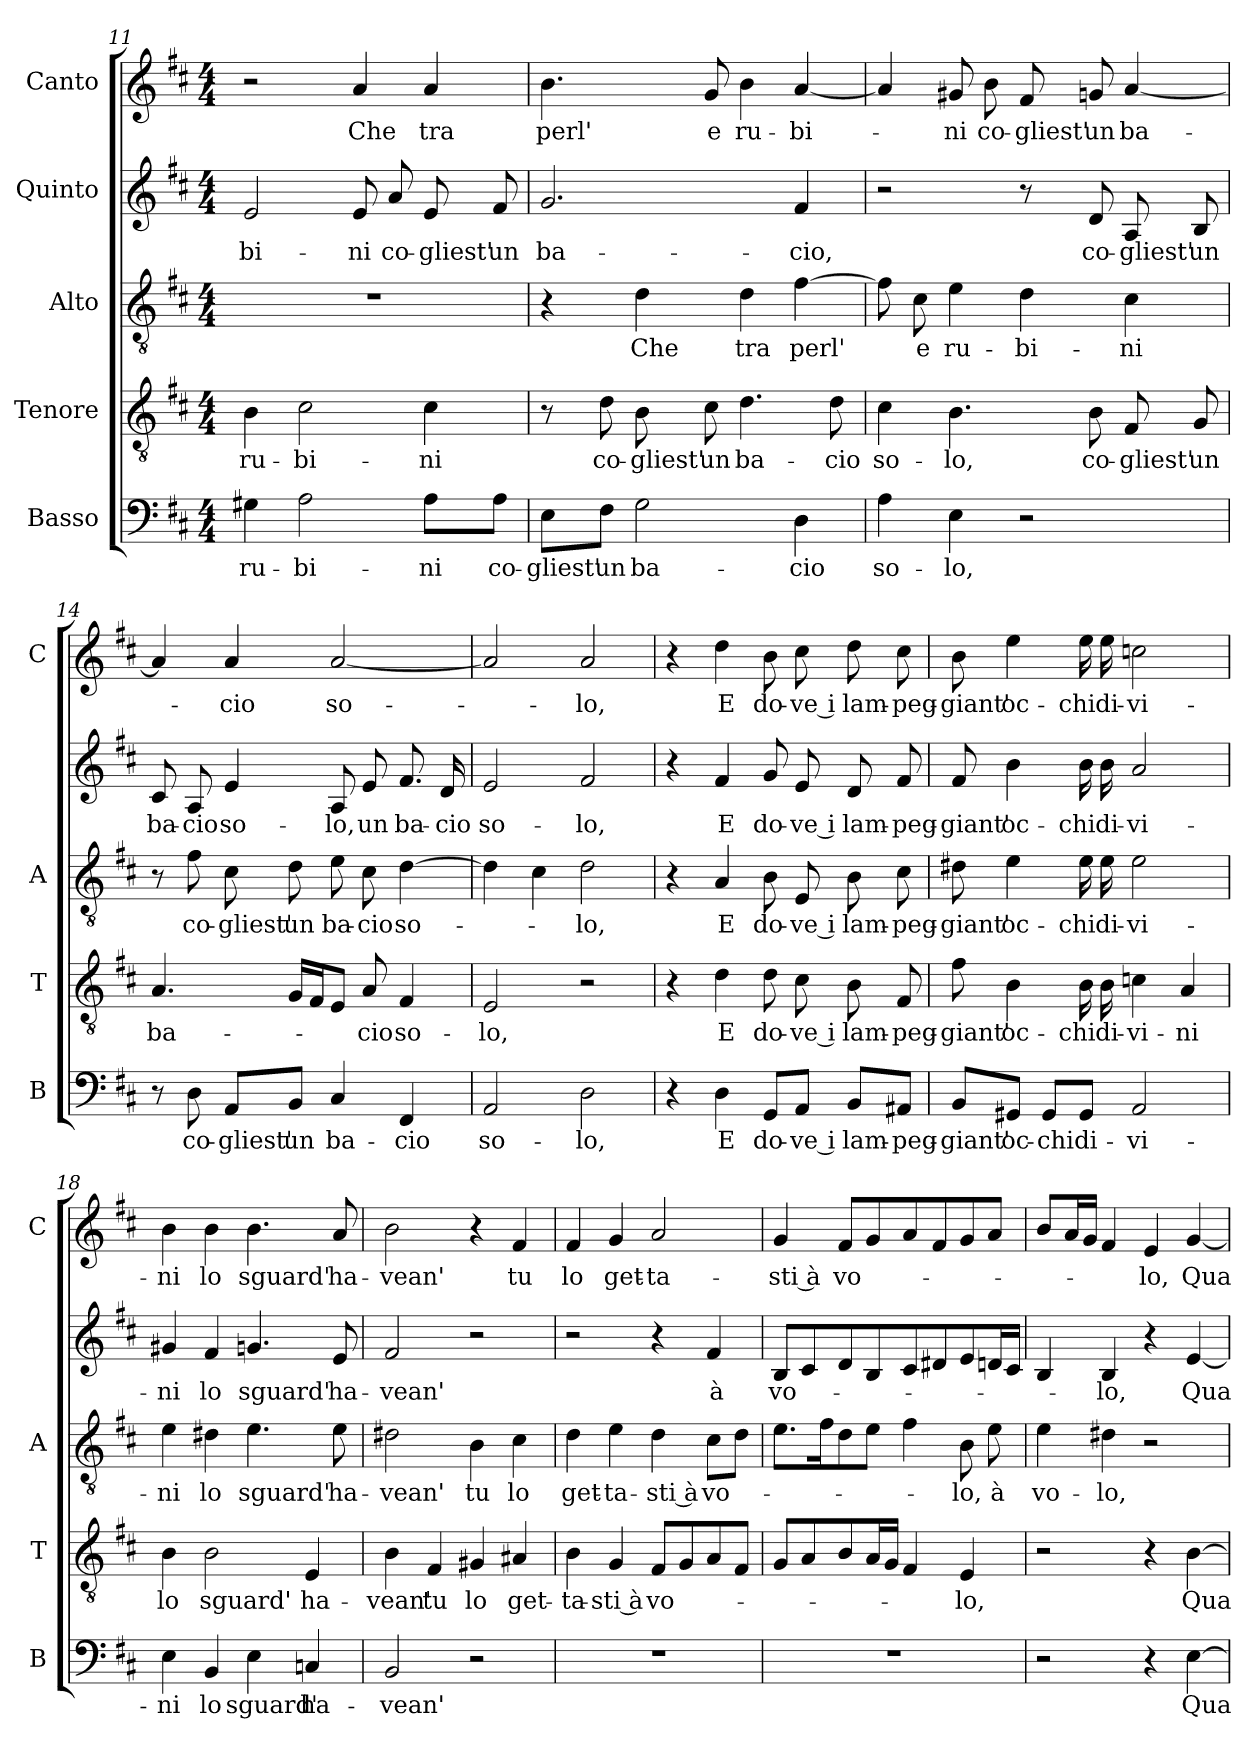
**kern	**text	**kern	**text	**kern	**text	**kern	**text	**kern	**text
*part5	*part5	*part4	*part4	*part3	*part3	*part2	*part2	*part1	*part1
*staff5	*staff5	*staff4	*staff4	*staff3	*staff3	*staff2	*staff2	*staff1	*staff1
*I"Basso	*	*I"Tenore	*	*I"Alto	*	*I"Quinto	*	*I"Canto	*
*I'B	*	*I'T	*	*I'A	*	*	*	*I'C	*
*clefF4	*	*clefGv2	*	*clefGv2	*	*clefG2	*	*clefG2	*
*k[f#c#]	*	*k[f#c#]	*	*k[f#c#]	*	*k[f#c#]	*	*k[f#c#]	*
*D:	*	*D:	*	*D:	*	*D:	*	*D:	*
*M4/4	*	*M4/4	*	*M4/4	*	*M4/4	*	*M4/4	*
=11	=11	=11	=11	=11	=11	=11	=11	=11	=11
!	!LO:LY:b	!	!LO:LY:b	!	!	!	!LO:LY:b	!	!
4G#X\	ru-	4B\	ru-	1r	.	2e/	-bi-	2r	.
!	!LO:LY:b	!	!LO:LY:b	!	!	!	!	!	!
2A\	-bi-	2c#\	-bi-	.	.	.	.	.	.
!	!	!	!	!	!	!	!LO:LY:b	!	!LO:LY:b
.	.	.	.	.	.	8e/	-ni	4a/	Che
!	!	!	!	!	!	!	!LO:LY:b	!	!
.	.	.	.	.	.	8a/	co-	.	.
!	!LO:LY:b	!	!LO:LY:b	!	!	!	!LO:LY:b	!	!LO:LY:b
8A\L	-ni	4c#\	-ni	.	.	8e/	-gliest'	4a/	tra
!	!LO:LY:b	!	!	!	!	!	!LO:LY:b	!	!
8A\J	co-	.	.	.	.	8f#/	un	.	.
=12	=12	=12	=12	=12	=12	=12	=12	=12	=12
!	!LO:LY:b	!	!	!	!	!	!LO:LY:b	!	!LO:LY:b
8E\L	-gliest'	8r	.	4r	.	2.g/	ba-	4.b\	perl'
!	!LO:LY:b	!	!LO:LY:b	!	!	!	!	!	!
8F#\J	un	8d\	co-	.	.	.	.	.	.
!	!LO:LY:b	!	!LO:LY:b	!	!LO:LY:b	!	!	!	!
2G\	ba-	8B\	-gliest'	4d\	Che	.	.	.	.
!	!	!	!LO:LY:b	!	!	!	!	!	!LO:LY:b
.	.	8c#\	un	.	.	.	.	8g/	e
!	!	!	!LO:LY:b	!	!LO:LY:b	!	!	!	!LO:LY:b
.	.	4.d\	ba-	4d\	tra	.	.	4b\	ru-
!	!LO:LY:b	!	!	!	!LO:LY:b	!	!LO:LY:b	!	!LO:LY:b
4D\	-cio	.	.	[4f#\	perl'	4f#/	-cio,	[4a/	-bi-
!	!	!	!LO:LY:b	!	!	!	!	!	!
.	.	8d\	-cio	.	.	.	.	.	.
=13	=13	=13	=13	=13	=13	=13	=13	=13	=13
!	!LO:LY:b	!	!LO:LY:b	!	!	!	!	!	!
4A\	so-	4c#\	so-	8f#\]	.	2r	.	4a/]	.
!	!	!	!	!	!LO:LY:b	!	!	!	!
.	.	.	.	8c#\	e	.	.	.	.
!	!LO:LY:b	!	!LO:LY:b	!	!LO:LY:b	!	!	!	!LO:LY:b
4E\	-lo,	4.B\	-lo,	4e\	ru-	.	.	8g#X/	-ni
!	!	!	!	!	!	!	!	!	!LO:LY:b
.	.	.	.	.	.	.	.	8b\	co-
!	!	!	!	!	!LO:LY:b	!	!	!	!LO:LY:b
2r	.	.	.	4d\	-bi-	8r	.	8f#/	-gliest'
!	!	!	!LO:LY:b	!	!	!	!LO:LY:b	!	!LO:LY:b
.	.	8B\	co-	.	.	8d/	co-	8gn/	un
!	!	!	!LO:LY:b	!	!LO:LY:b	!	!LO:LY:b	!	!LO:LY:b
.	.	8F#/	-gliest'	4c#\	-ni	8A/	-gliest'	[4a/	ba-
!	!	!	!LO:LY:b	!	!	!	!LO:LY:b	!	!
.	.	8G/	un	.	.	8B/	un	.	.
!!LO:LB:g=z
=14	=14	=14	=14	=14	=14	=14	=14	=14	=14
!	!	!	!LO:LY:b	!	!	!	!LO:LY:b	!	!
8r	.	4.A/	ba-	8r	.	8c#/	ba-	4a/]	.
!	!LO:LY:b	!	!	!	!LO:LY:b	!	!LO:LY:b	!	!
8D\	co-	.	.	8f#\	co-	8A/	-cio	.	.
!	!LO:LY:b	!	!	!	!LO:LY:b	!	!LO:LY:b	!	!LO:LY:b
8AA/L	-gliest'	.	.	8c#\	-gliest'	4e/	so-	4a/	-cio
!	!LO:LY:b	!	!	!	!LO:LY:b	!	!	!	!
8BB/J	un	16G/LL	.	8d\	un	.	.	.	.
.	.	16F#/J	.	.	.	.	.	.	.
!	!LO:LY:b	!	!	!	!LO:LY:b	!	!LO:LY:b	!	!LO:LY:b
4C#/	ba-	8E/J	.	8e\	ba-	8A/	-lo,	[2a/	so-
!	!	!	!LO:LY:b	!	!LO:LY:b	!	!LO:LY:b	!	!
.	.	8A/	-cio	8c#\	-cio	8e/	un	.	.
!	!LO:LY:b	!	!LO:LY:b	!	!LO:LY:b	!	!LO:LY:b	!	!
4FF#/	-cio	4F#/	so-	[4d\	so-	8.f#/	ba-	.	.
!	!	!	!	!	!	!	!LO:LY:b	!	!
.	.	.	.	.	.	16d/	-cio	.	.
=15	=15	=15	=15	=15	=15	=15	=15	=15	=15
!	!LO:LY:b	!	!LO:LY:b	!	!	!	!LO:LY:b	!	!
2AA/	so-	2E/	-lo,	4d\]	.	2e/	so-	2a/]	.
.	.	.	.	4c#\	.	.	.	.	.
!	!LO:LY:b	!	!	!	!LO:LY:b	!	!LO:LY:b	!	!LO:LY:b
2D\	-lo,	2r	.	2d\	-lo,	2f#/	-lo,	2a/	-lo,
=16	=16	=16	=16	=16	=16	=16	=16	=16	=16
4r	.	4r	.	4r	.	4r	.	4r	.
!	!LO:LY:b	!	!LO:LY:b	!	!LO:LY:b	!	!LO:LY:b	!	!LO:LY:b
4D\	E	4d\	E	4A/	E	4f#/	E	4dd\	E
!	!LO:LY:b	!	!LO:LY:b	!	!LO:LY:b	!	!LO:LY:b	!	!LO:LY:b
8GG/L	do-	8d\	do-	8B\	do-	8g/	do-	8b\	do-
!	!LO:LY:b	!	!LO:LY:b	!	!LO:LY:b	!	!LO:LY:b	!	!LO:LY:b
8AA/J	-ve i	8c#\	-ve i	8E/	-ve i	8e/	-ve i	8cc#\	-ve i
!	!LO:LY:b	!	!LO:LY:b	!	!LO:LY:b	!	!LO:LY:b	!	!LO:LY:b
8BB/L	lam-	8B\	lam-	8B\	lam-	8d/	lam-	8dd\	lam-
!	!LO:LY:b	!	!LO:LY:b	!	!LO:LY:b	!	!LO:LY:b	!	!LO:LY:b
8AA#X/J	-peg-	8F#/	-peg-	8c#\	-peg-	8f#/	-peg-	8cc#\	-peg-
=17	=17	=17	=17	=17	=17	=17	=17	=17	=17
!	!LO:LY:b	!	!LO:LY:b	!	!LO:LY:b	!	!LO:LY:b	!	!LO:LY:b
8BB/L	-giant'	8f#\	-giant'	8d#X\	-giant'	8f#/	-giant'	8b\	-giant'
!	!LO:LY:b	!	!LO:LY:b	!	!LO:LY:b	!	!LO:LY:b	!	!LO:LY:b
8GG#X/J	oc-	4B\	oc-	4e\	oc-	4b\	oc-	4ee\	oc-
!	!LO:LY:b	!	!	!	!	!	!	!	!
8GG#/L	-chi	.	.	.	.	.	.	.	.
!	!LO:LY:b	!	!LO:LY:b	!	!LO:LY:b	!	!LO:LY:b	!	!LO:LY:b
8GG#/J	di-	16B\	-chi	16e\	-chi	16b\	-chi	16ee\	-chi
!	!	!	!LO:LY:b	!	!LO:LY:b	!	!LO:LY:b	!	!LO:LY:b
.	.	16B\	di-	16e\	di-	16b\	di-	16ee\	di-
!	!LO:LY:b	!	!LO:LY:b	!	!LO:LY:b	!	!LO:LY:b	!	!LO:LY:b
2AA/	-vi-	4cn\	-vi-	2e\	-vi-	2a/	-vi-	2ccn\	-vi-
!	!	!	!LO:LY:b	!	!	!	!	!	!
.	.	4A/	-ni	.	.	.	.	.	.
=18	=18	=18	=18	=18	=18	=18	=18	=18	=18
!	!LO:LY:b	!	!LO:LY:b	!	!LO:LY:b	!	!LO:LY:b	!	!LO:LY:b
4E\	-ni	4B\	lo	4e\	-ni	4g#X/	-ni	4b\	-ni
!	!LO:LY:b	!	!LO:LY:b	!	!LO:LY:b	!	!LO:LY:b	!	!LO:LY:b
4BB/	lo	2B\	sguard'	4d#X\	lo	4f#/	lo	4b\	lo
!	!LO:LY:b	!	!	!	!LO:LY:b	!	!LO:LY:b	!	!LO:LY:b
4E\	sguard'	.	.	4.e\	sguard'	4.gn/	sguard'	4.b\	sguard'
!	!LO:LY:b	!	!LO:LY:b	!	!	!	!	!	!
4Cn/	ha-	4E/	ha-	.	.	.	.	.	.
!	!	!	!	!	!LO:LY:b	!	!LO:LY:b	!	!LO:LY:b
.	.	.	.	8e\	ha-	8e/	ha-	8a/	ha-
!!LO:LB:g=z
=19	=19	=19	=19	=19	=19	=19	=19	=19	=19
!	!LO:LY:b	!	!LO:LY:b	!	!LO:LY:b	!	!LO:LY:b	!	!LO:LY:b
2BB/	-vean'	4B\	-vean'	2d#X\	-vean'	2f#/	-vean'	2b\	-vean'
!	!	!	!LO:LY:b	!	!	!	!	!	!
.	.	4F#/	tu	.	.	.	.	.	.
!	!	!	!LO:LY:b	!	!LO:LY:b	!	!	!	!
2r	.	4G#X/	lo	4B\	tu	2r	.	4r	.
!	!	!	!LO:LY:b	!	!LO:LY:b	!	!	!	!LO:LY:b
.	.	4A#X/	get-	4c#\	lo	.	.	4f#/	tu
=20	=20	=20	=20	=20	=20	=20	=20	=20	=20
!	!	!	!LO:LY:b	!	!LO:LY:b	!	!	!	!LO:LY:b
1r	.	4B\	-ta-	4d\	get-	2r	.	4f#/	lo
!	!	!	!LO:LY:b	!	!LO:LY:b	!	!	!	!LO:LY:b
.	.	4G/	-sti à	4e\	-ta-	.	.	4g/	get-
!	!	!	!LO:LY:b	!	!LO:LY:b	!	!	!	!LO:LY:b
.	.	8F#/L	vo-	4d\	-sti à	4r	.	2a/	-ta-
.	.	8G/	.	.	.	.	.	.	.
!	!	!	!	!	!LO:LY:b	!	!LO:LY:b	!	!
.	.	8A/	.	8c#\L	vo-	4f#/	à	.	.
.	.	8F#/J	.	8d\J	.	.	.	.	.
=21	=21	=21	=21	=21	=21	=21	=21	=21	=21
!	!	!	!	!	!	!	!LO:LY:b	!	!LO:LY:b
1r	.	8G/L	.	8.e\L	.	8B/L	vo-	4g/	-sti à
.	.	8A/	.	.	.	8c#/	.	.	.
.	.	.	.	16f#\k	.	.	.	.	.
!	!	!	!	!	!	!	!	!	!LO:LY:b
.	.	8B/	.	8d\	.	8d/	.	8f#/L	vo-
.	.	16A/L	.	8e\J	.	8B/	.	8g/	.
.	.	16G/JJ	.	.	.	.	.	.	.
.	.	4F#/	.	4f#\	.	8c#/	.	8a/	.
.	.	.	.	.	.	8d#X/	.	8f#/	.
!	!	!	!LO:LY:b	!	!LO:LY:b	!	!	!	!
.	.	4E/	-lo,	8B\	-lo,	8e/	.	8g/	.
!	!	!	!	!	!LO:LY:b	!	!	!	!
.	.	.	.	8e\	à	16dn/L	.	8a/J	.
.	.	.	.	.	.	16c#/JJ	.	.	.
=22	=22	=22	=22	=22	=22	=22	=22	=22	=22
!	!	!	!	!	!LO:LY:b	!	!	!	!
2r	.	2r	.	4e\	vo-	4B/	.	8b/L	.
.	.	.	.	.	.	.	.	16a/L	.
.	.	.	.	.	.	.	.	16g/JJ	.
!	!	!	!	!	!LO:LY:b	!	!LO:LY:b	!	!
.	.	.	.	4d#X\	-lo,	4B/	-lo,	4f#/	.
!	!	!	!	!	!	!	!	!	!LO:LY:b
4r	.	4r	.	2r	.	4r	.	4e/	-lo,
!	!LO:LY:b	!	!LO:LY:b	!	!	!	!LO:LY:b	!	!LO:LY:b
[4E\	Qua-	[4B\	Qua-	.	.	[4e/	Qua-	[4g/	Qua-
=	=	=	=	=	=	=	=	=	=
*-	*-	*-	*-	*-	*-	*-	*-	*-	*-
